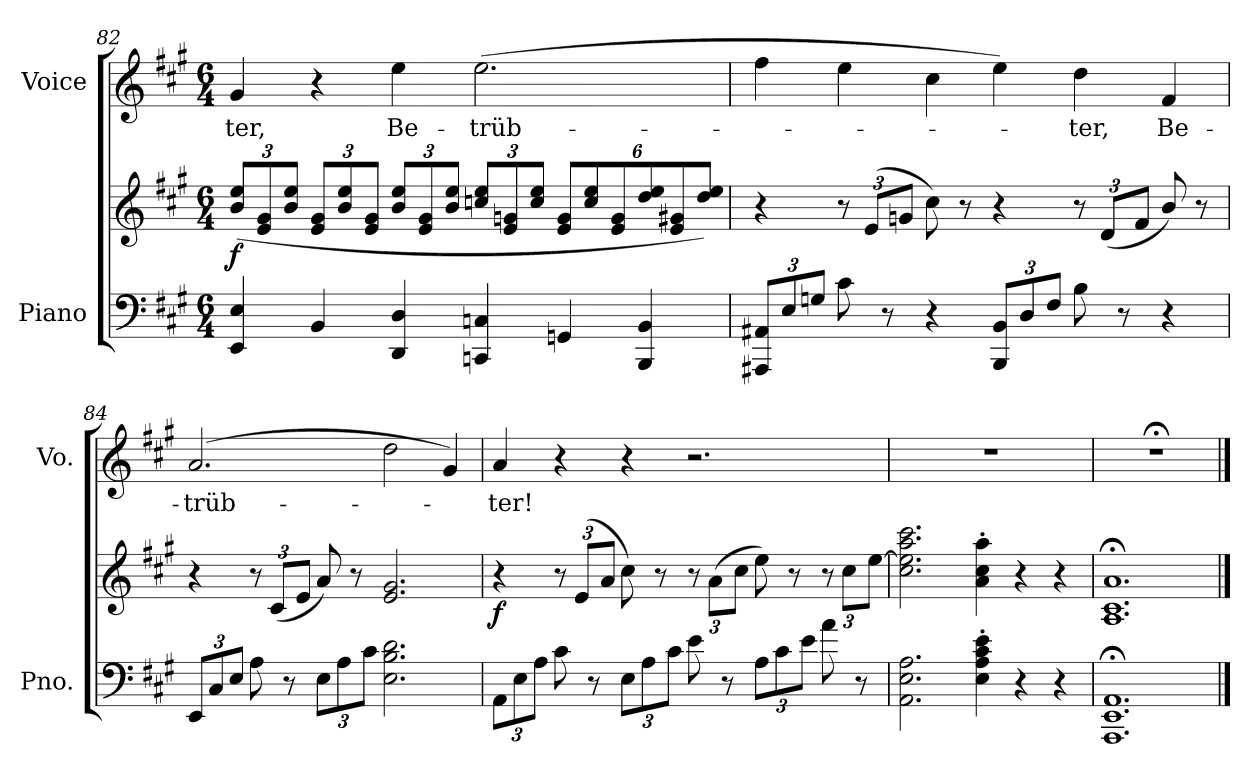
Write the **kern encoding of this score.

**kern	**kern	**dynam	**kern	**text
*part2	*part2	*part2	*part1	*part1
*staff3	*staff2	*staff2/3	*staff1	*staff1
*I"Piano	*	*	*I"Voice	*
*I'Pno.	*	*	*I'Vo.	*
*clefF4	*clefG2	*	*clefG2	*
*k[f#c#g#]	*k[f#c#g#]	*	*k[f#c#g#]	*
*M6/4	*M6/4	*	*M6/4	*
*	*Xbrackettup	*	*	*
=82	=82	=82	=82	=82
!	!	!LO:DY:b	!	!
4EE/ 4E/	(>12b/ 12ee/L	f	4g#/	ter,
.	12e/ 12g#/	.	.	.
.	12b/ 12ee/J	.	.	.
4BB/	12e/ 12g#/L	.	4r	.
.	12b/ 12ee/	.	.	.
.	12e/ 12g#/J	.	.	.
4DD/ 4D/	12b/ 12ee/L	.	4ee\	Be-
.	12e/ 12g#/	.	.	.
.	12b/ 12ee/J	.	.	.
4CCn/ 4Cn/	12ccn/ 12ee/L	.	(2.ee\	-trüb-
.	12e/ 12gn/	.	.	.
.	12cc/ 12ee/J	.	.	.
*	*brackettup	*	*	*
4GGn/	12e/ 12g/L	.	.	.
.	12cc/ 12ee/	.	.	.
.	12e/ 12g/	.	.	.
4BBB/ 4BB/	12dd/ 12ee/	.	.	.
.	12e/ 12g#X/	.	.	.
.	12dd/ 12ee/J)	.	.	.
=83	=83	=83	=83	=83
*Xbrackettup	*	*	*	*
12AAA#X/ 12AA#X/L	4r	.	4ff#\	.
12E/	.	.	.	.
12Gn/J	.	.	.	.
*	*Xbrackettup	*	*	*
8c#\	12r	.	4ee\	.
.	(12e/L	.	.	.
8r	.	.	.	.
.	12gn/J	.	.	.
4r	8cc#\)	.	4cc#\	.
.	8r	.	.	.
12BBB/ 12BB/L	4r	.	4ee\)	.
12D/	.	.	.	.
12F#/J	.	.	.	.
8B\	12r	.	4dd\	-ter,
.	(12d/L	.	.	.
8r	.	.	.	.
.	12f#/J	.	.	.
4r	8b/)	.	4f#/	Be-
.	8r	.	.	.
=84	=84	=84	=84	=84
12EE/L	4r	.	(2.a/	-trüb-
12C#/	.	.	.	.
12E/J	.	.	.	.
8A\	12r	.	.	.
.	(12c#/L	.	.	.
8r	.	.	.	.
.	12e/J	.	.	.
12E\L	8a/)	.	.	.
12A\	.	.	.	.
.	8r	.	.	.
12c#\J	.	.	.	.
2.E\ 2.B\ 2.d\	2.e/ 2.g#/	.	2dd\	.
.	.	.	4g#/)	.
=85	=85	=85	=85	=85
!	!	!LO:DY:b	!	!
12AA\L	4r	f	4a/	-ter!
12E\	.	.	.	.
12A\J	.	.	.	.
8c#\	12r	.	4r	.
.	(12e/L	.	.	.
8r	.	.	.	.
.	12a/J	.	.	.
12E\L	8cc#\)	.	4r	.
12A\	.	.	.	.
.	8r	.	.	.
12c#\J	.	.	.	.
8e\	12r	.	2.r	.
.	(12a\L	.	.	.
8r	.	.	.	.
.	12cc#\J	.	.	.
12A\L	8ee\)	.	.	.
12c#\	.	.	.	.
.	8r	.	.	.
12e\J	.	.	.	.
8a\	12r	.	.	.
.	12cc#\L	.	.	.
8r	.	.	.	.
.	[12ee\J	.	.	.
=86	=86	=86	=86	=86
2.AA\ 2.E\ 2.A\	2.cc#\ 2.ee\] 2.aa\ 2.ccc#\	.	1.r	.
4E\' 4A\' 4c#\' 4e\'	4a\' 4cc#\' 4aa\'	.	.	.
4r	4r	.	.	.
4r	4r	.	.	.
=87	=87	=87	=87	=87
1.AAA; 1.EE; 1.AA;	1.A;< 1.c#;< 1.a;<	.	1.r;<	.
==	==	==	==	==
*-	*-	*-	*-	*-
